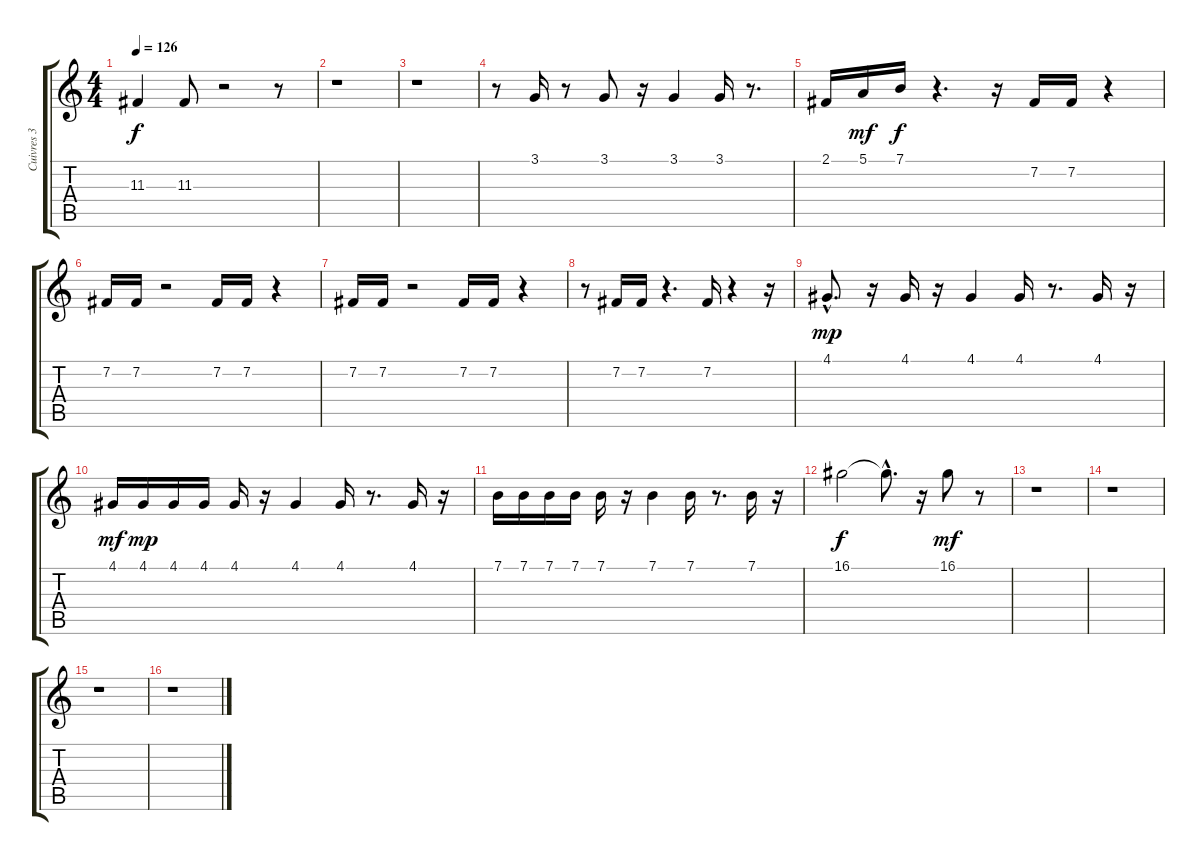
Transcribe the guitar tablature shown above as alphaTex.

\track ("Cuivres 3" "Cuivres 3") {instrument frenchhorn}
\staff {score tabs}
\tuning (E4 B3 G3 D3 A2 E2) {hide}
\ts (4 4)
\tempo 126
\clef g2
\ks c
11.3.4{dy f} 11.3.8 r.2 r.8 |
r.1 |
r.1 |
r.8 3.1.16 r.8 3.1.8 r.16 3.1.4 3.1.16 r.8{d} |
2.1.16 5.1.16{dy mf} 7.1.16{dy f} r.4{d} r.16 7.2.16 7.2.16 r.4 |
7.2.16 7.2.16 r.2 7.2.16 7.2.16 r.4 |
7.2.16 7.2.16 r.2 7.2.16 7.2.16 r.4 |
r.8 7.2.16 7.2.16 r.4{d} 7.2.16 r.4 r.16 |
4.1{hac}.8{d dy mp} r.16 4.1.16 r.16 4.1.4 4.1.16 r.8{d} 4.1.16 r.16 |
4.1.16{dy mf} 4.1.16{dy mp} 4.1.16 4.1.16 4.1.16 r.16 4.1.4 4.1.16 r.8{d} 4.1.16 r.16 |
7.1.16 7.1.16 7.1.16 7.1.16 7.1.16 r.16 7.1.4 7.1.16 r.8{d} 7.1.16 r.16 |
16.1.2{dy f volume 4} 16.1{hac t}.8{d} r.16 16.1.8{dy mf volume 11} r.8 |
r.1 |
r.1 |
r.1 |
r.1
